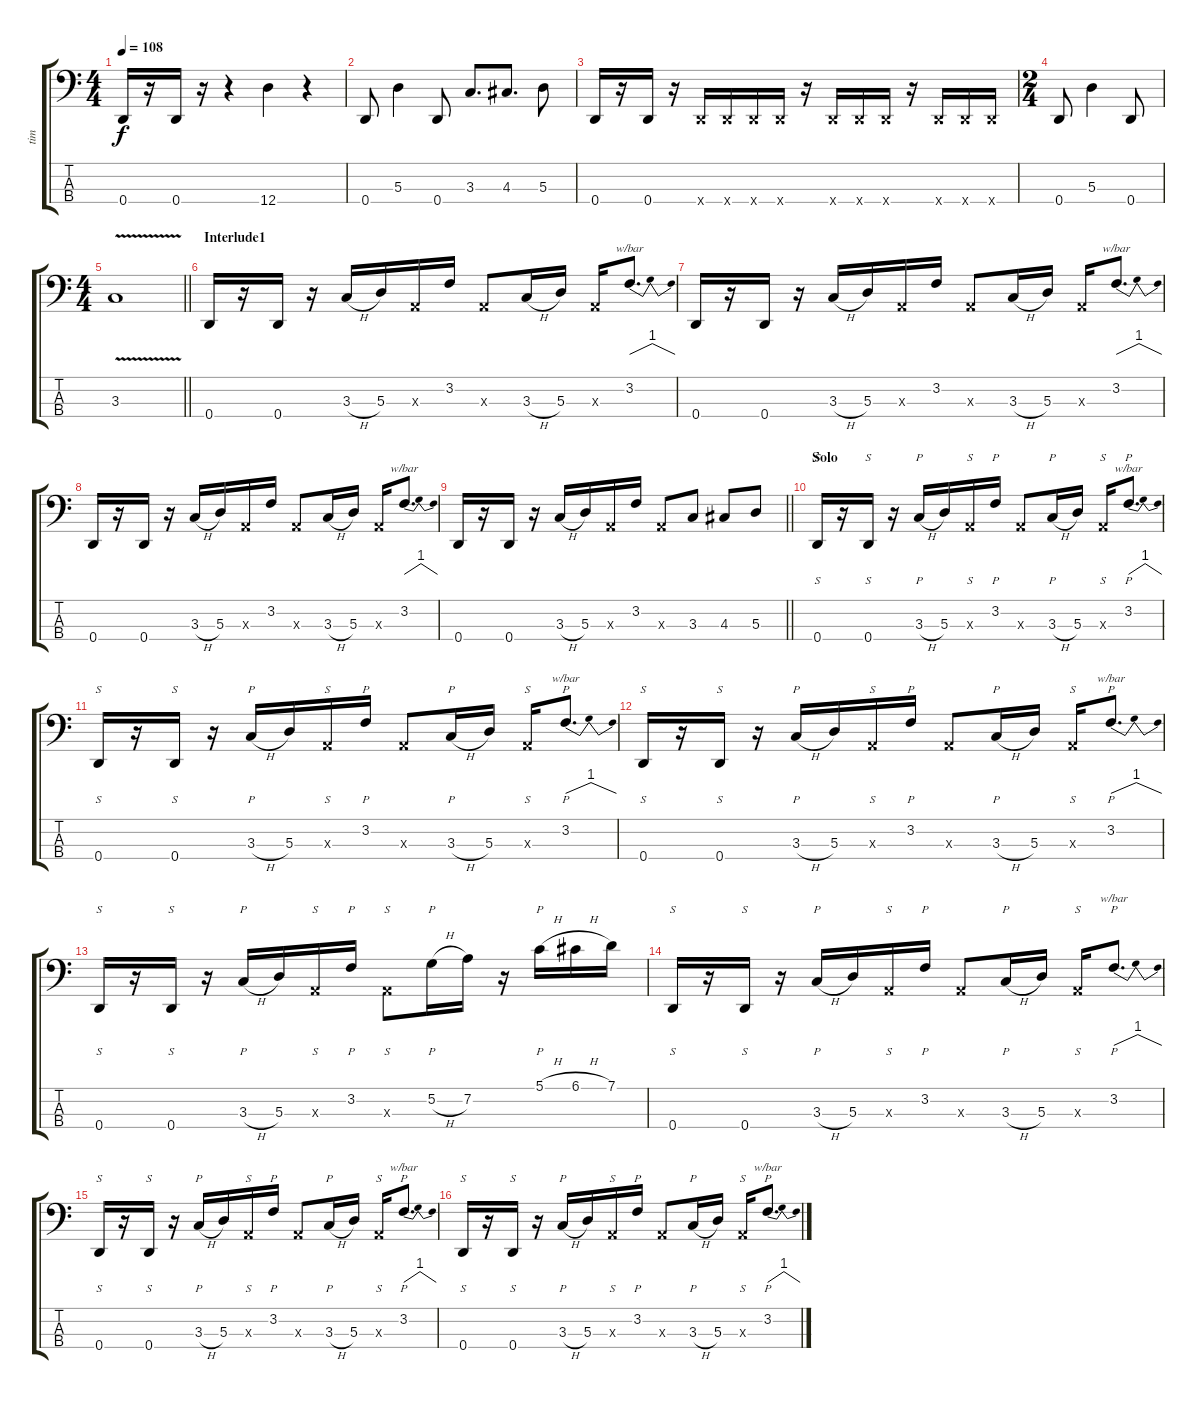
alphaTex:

\track ("tim" "tim") {instrument slapbass1}
\staff {score tabs}
\tuning (G2 D2 A1 D1) {hide}
\ts (4 4)
\tempo 108
\clef f4
\ks c
0.4.16{dy f} r.16 0.4.16 r.16 r.4 12.4.4 r.4 |
0.4.8 5.3.4 0.4.8 3.3.8{d} 4.3.8{d} 5.3.8 |
0.4.16 r.16 0.4.16 r.16 0.4{x}.16 0.4{x}.16 0.4{x}.16 0.4{x}.16 r.16 0.4{x}.16 0.4{x}.16 0.4{x}.16 r.16 0.4{x}.16 0.4{x}.16 0.4{x}.16 |
\ts (2 4)
0.4.8 5.3.4 0.4.8 |
\ts (4 4)
\barLineRight lightlight
3.3{v}.1 |
\section ("" "Interlude1")
0.4.16 r.16 0.4.16 r.16 3.3{h}.16 5.3.16 0.3{x}.16 3.2.16 0.3{x}.8 3.3{h}.16 5.3.16 0.3{x}.16 3.2.8{d tbe (dip default 0 0 30 4 60 0)} |
0.4.16 r.16 0.4.16 r.16 3.3{h}.16 5.3.16 0.3{x}.16 3.2.16 0.3{x}.8 3.3{h}.16 5.3.16 0.3{x}.16 3.2.8{d tbe (dip default 0 0 30 4 60 0)} |
0.4.16 r.16 0.4.16 r.16 3.3{h}.16 5.3.16 0.3{x}.16 3.2.16 0.3{x}.8 3.3{h}.16 5.3.16 0.3{x}.16 3.2.8{d tbe (dip default 0 0 30 4 60 0)} |
\barLineRight lightlight
0.4.16 r.16 0.4.16 r.16 3.3{h}.16 5.3.16 0.3{x}.16 3.2.16 0.3{x}.8 3.3.8 4.3.8 5.3.8 |
\section ("" "Solo")
0.4.16{s} r.16 0.4.16{s} r.16 3.3{h}.16{p} 5.3.16 0.3{x}.16{s} 3.2.16{p} 0.3{x}.8 3.3{h}.16{p} 5.3.16 0.3{x}.16{s} 3.2.8{p d tbe (dip default 0 0 30 4 60 0)} |
0.4.16{s} r.16 0.4.16{s} r.16 3.3{h}.16{p} 5.3.16 0.3{x}.16{s} 3.2.16{p} 0.3{x}.8 3.3{h}.16{p} 5.3.16 0.3{x}.16{s} 3.2.8{p d tbe (dip default 0 0 30 4 60 0)} |
0.4.16{s} r.16 0.4.16{s} r.16 3.3{h}.16{p} 5.3.16 0.3{x}.16{s} 3.2.16{p} 0.3{x}.8 3.3{h}.16{p} 5.3.16 0.3{x}.16{s} 3.2.8{p d tbe (dip default 0 0 30 4 60 0)} |
0.4.16{s} r.16 0.4.16{s} r.16 3.3{h}.16{p} 5.3.16 0.3{x}.16{s} 3.2.16{p} 0.3{x}.8{s} 5.2{h}.16{p} 7.2.16 r.16 5.1{h}.16{p} 6.1{h}.16 7.1.16 |
0.4.16{s} r.16 0.4.16{s} r.16 3.3{h}.16{p} 5.3.16 0.3{x}.16{s} 3.2.16{p} 0.3{x}.8 3.3{h}.16{p} 5.3.16 0.3{x}.16{s} 3.2.8{p d tbe (dip default 0 0 30 4 60 0)} |
0.4.16{s} r.16 0.4.16{s} r.16 3.3{h}.16{p} 5.3.16 0.3{x}.16{s} 3.2.16{p} 0.3{x}.8 3.3{h}.16{p} 5.3.16 0.3{x}.16{s} 3.2.8{p d tbe (dip default 0 0 30 4 60 0)} |
0.4.16{s} r.16 0.4.16{s} r.16 3.3{h}.16{p} 5.3.16 0.3{x}.16{s} 3.2.16{p} 0.3{x}.8 3.3{h}.16{p} 5.3.16 0.3{x}.16{s} 3.2.8{p d tbe (dip default 0 0 30 4 60 0)}
